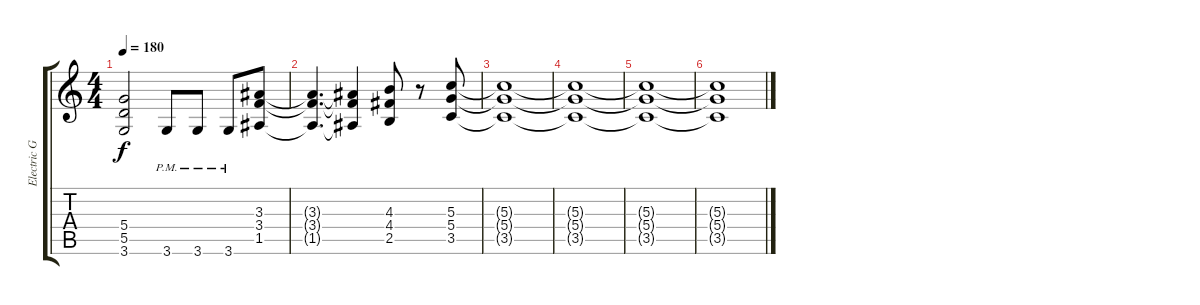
\track ("Electric Guitar (Pitrelli)" "Electric G") {instrument distortionguitar}
\staff {score tabs}
\tuning (E4 B3 G3 D3 A2 E2) {hide}
\ts (4 4)
\tempo 180
\clef g2
\ks c
(5.4{t} 5.5{t} 3.6{t}).2{dy f} 3.6{pm}.8 3.6{pm}.8 3.6{pm}.8 (3.3 3.4 1.5).8 |
(3.3{t} 3.4{t} 1.5{t}).4{d} (3.3{t} 3.4{t} 1.5{t}).4 (4.3 4.4 2.5).8 r.8 (5.3 5.4 3.5).8 |
(5.3{t} 5.4{t} 3.5{t}).1 |
(5.3{t} 5.4{t} 3.5{t}).1 |
(5.3{t} 5.4{t} 3.5{t}).1 |
(5.3{t} 5.4{t} 3.5{t}).1
